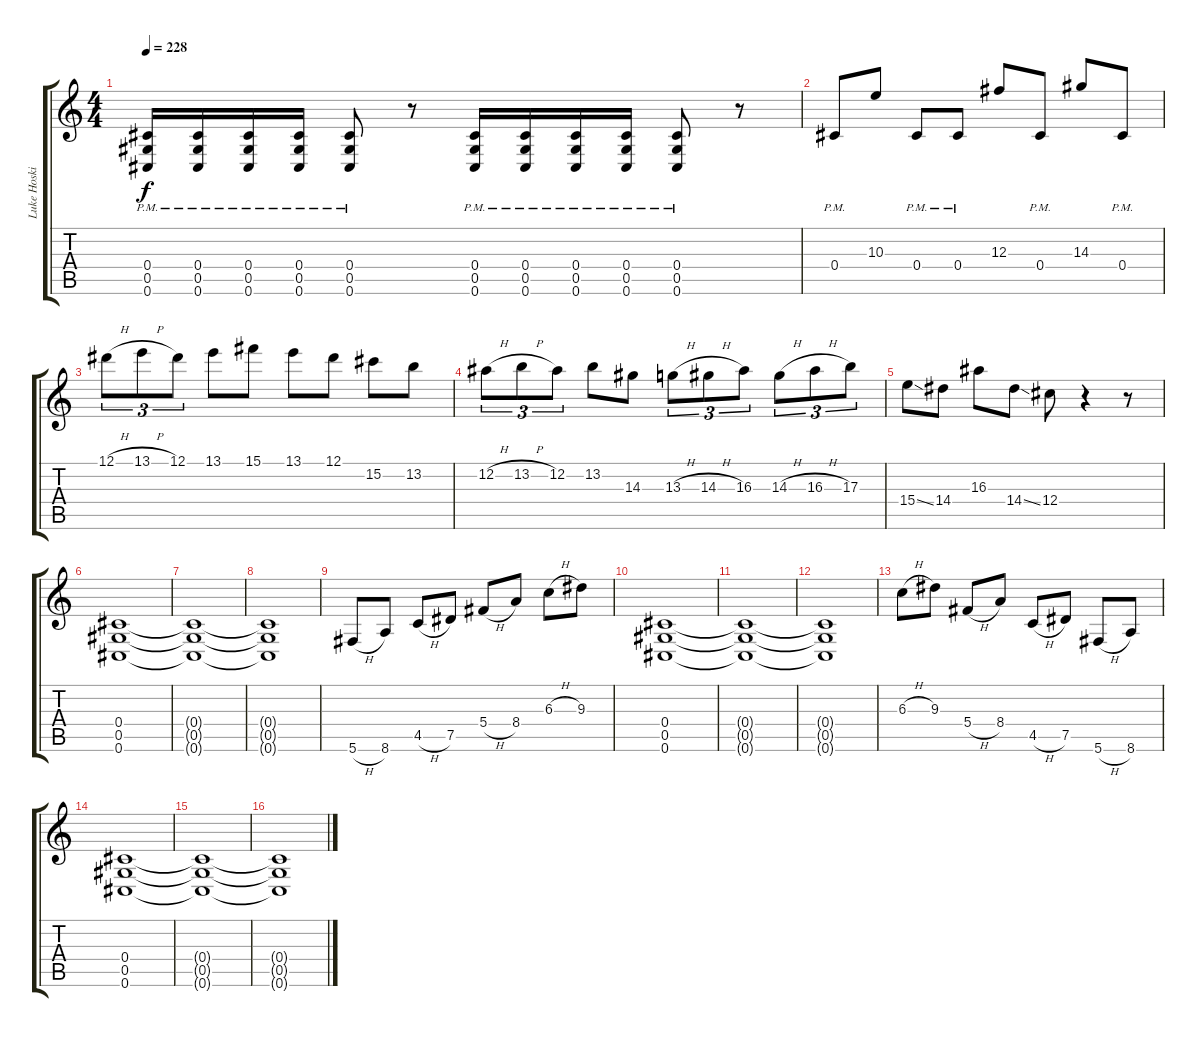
\track ("Luke Hoskin" "Luke Hoski") {instrument overdrivenguitar}
\staff {score tabs}
\tuning (Eb4 Bb3 Gb3 Db3 Ab2 Db2) {hide}
\ts (4 4)
\tempo 228
\clef g2
\ks c
(0.4{pm} 0.5{pm} 0.6{pm}).16{dy f} (0.4{pm} 0.5{pm} 0.6{pm}).16 (0.4{pm} 0.5{pm} 0.6{pm}).16 (0.4{pm} 0.5{pm} 0.6{pm}).16 (0.4{pm} 0.5{pm} 0.6{pm}).8 r.8 (0.4{pm} 0.5{pm} 0.6{pm}).16 (0.4{pm} 0.5{pm} 0.6{pm}).16 (0.4{pm} 0.5{pm} 0.6{pm}).16 (0.4{pm} 0.5{pm} 0.6{pm}).16 (0.4{pm} 0.5{pm} 0.6{pm}).8 r.8 |
0.4{pm}.8 10.3.8 0.4{pm}.8 0.4{pm}.8 12.3.8 0.4{pm}.8 14.3.8 0.4{pm}.8 |
12.1{h}.8{tu (3 2)} 13.1{h}.8{tu (3 2)} 12.1.8{tu (3 2)} 13.1.8 15.1.8 13.1.8 12.1.8 15.2.8 13.2.8 |
12.2{h}.8{tu (3 2)} 13.2{h}.8{tu (3 2)} 12.2.8{tu (3 2)} 13.2.8 14.3.8 13.3{h}.8{tu (3 2)} 14.3{h}.8{tu (3 2)} 16.3.8{tu (3 2)} 14.3{h}.8{tu (3 2)} 16.3{h}.8{tu (3 2)} 17.3.8{tu (3 2)} |
15.4{ss}.8 14.4.8 16.3.8 14.4{ss}.8 12.4.8 r.4 r.8 |
(0.4 0.5 0.6).1 |
(0.4{t} 0.5{t} 0.6{t}).1 |
(0.4{t} 0.5{t} 0.6{t}).1 |
5.6{h}.8 8.6.8 4.5{h}.8 7.5.8 5.4{h}.8 8.4.8 6.3{h}.8 9.3.8 |
(0.4 0.5 0.6).1 |
(0.4{t} 0.5{t} 0.6{t}).1 |
(0.4{t} 0.5{t} 0.6{t}).1 |
6.3{h}.8 9.3.8 5.4{h}.8 8.4.8 4.5{h}.8 7.5.8 5.6{h}.8 8.6.8 |
(0.4 0.5 0.6).1 |
(0.4{t} 0.5{t} 0.6{t}).1 |
(0.4{t} 0.5{t} 0.6{t}).1
